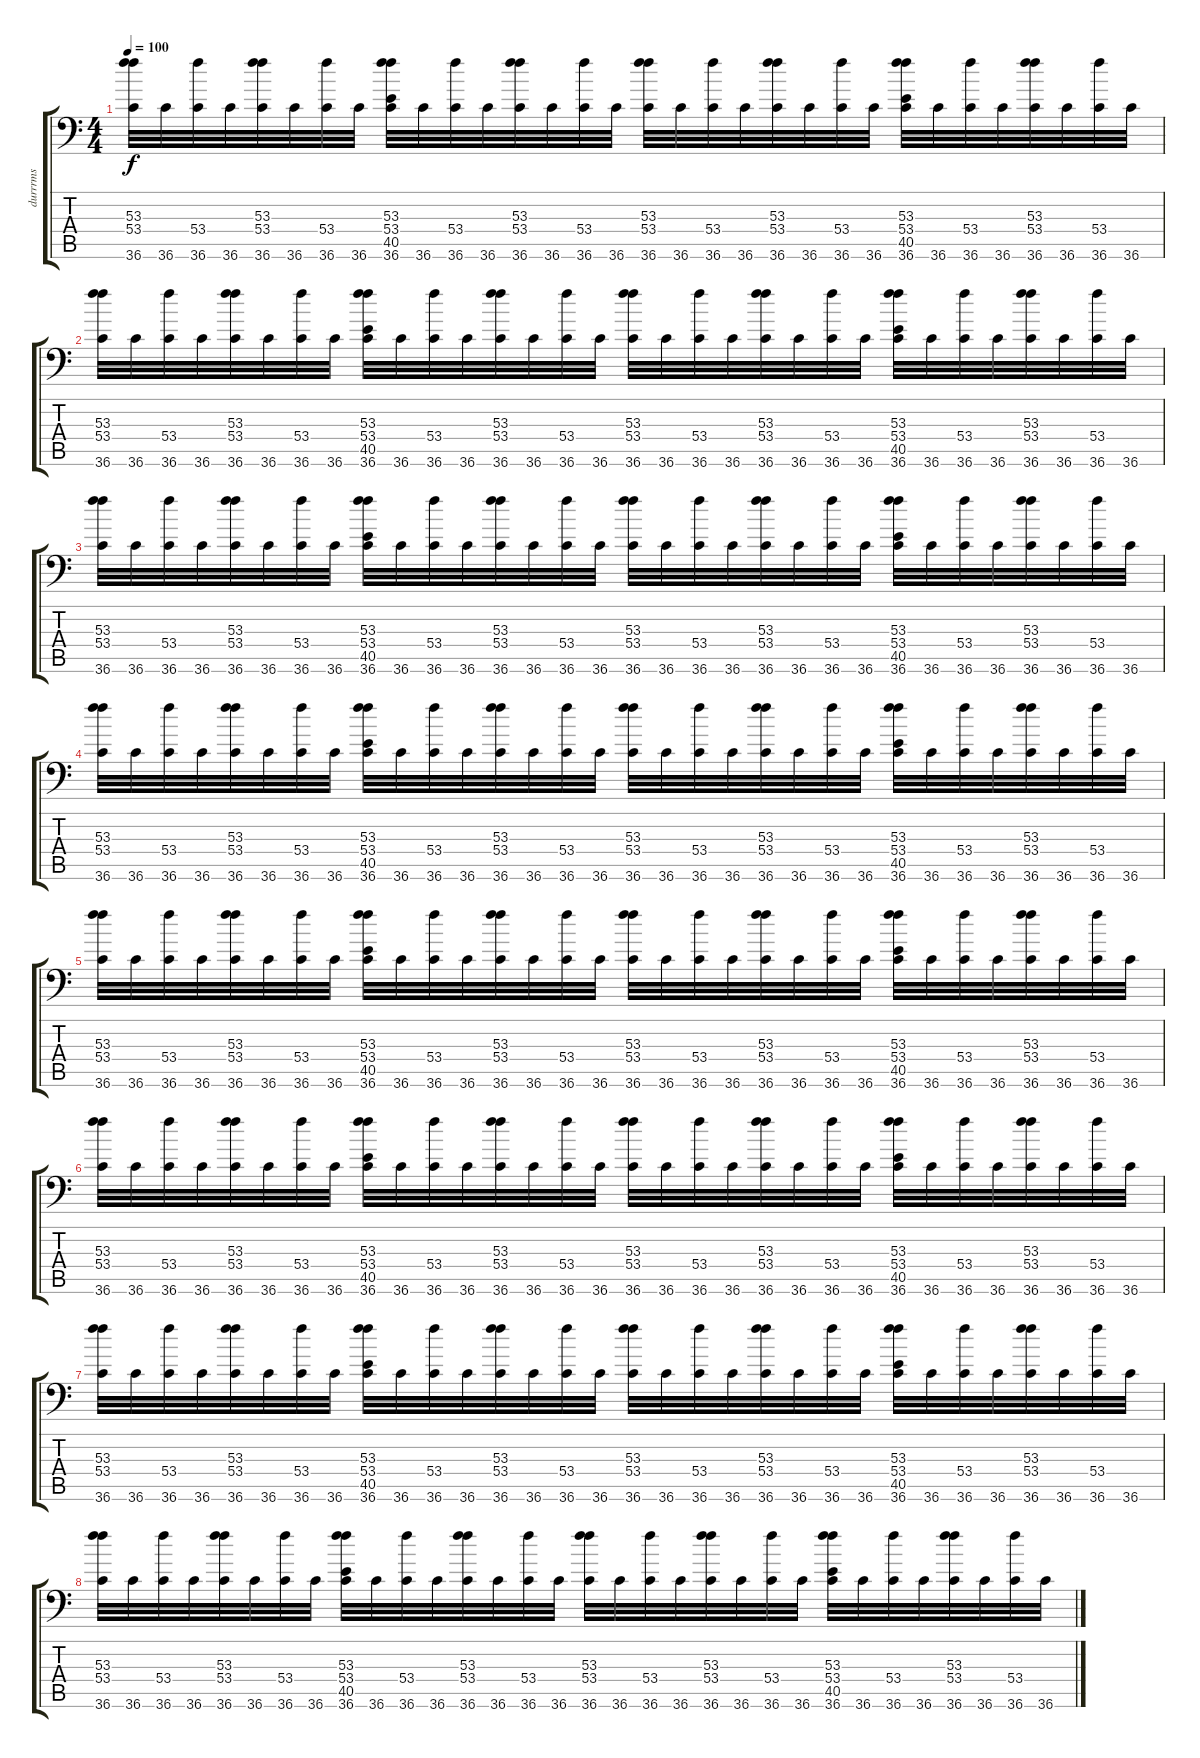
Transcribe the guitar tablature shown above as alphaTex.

\track ("durrrms" "durrrms") {instrument acousticgrandpiano}
\staff {score tabs}
\tuning (C-1 C-1 C-1 C-1 C-1 C-1) {hide}
\ts (4 4)
\tempo 100
\clef f4
\ks c
(53.3 53.4 36.6).32{dy f} 36.6.32 (53.4 36.6).32 36.6.32 (53.3 53.4 36.6).32 36.6.32 (53.4 36.6).32 36.6.32 (53.3 53.4 40.5 36.6).32 36.6.32 (53.4 36.6).32 36.6.32 (53.3 53.4 36.6).32 36.6.32 (53.4 36.6).32 36.6.32 (53.3 53.4 36.6).32 36.6.32 (53.4 36.6).32 36.6.32 (53.3 53.4 36.6).32 36.6.32 (53.4 36.6).32 36.6.32 (53.3 53.4 40.5 36.6).32 36.6.32 (53.4 36.6).32 36.6.32 (53.3 53.4 36.6).32 36.6.32 (53.4 36.6).32 36.6.32 |
(53.3 53.4 36.6).32 36.6.32 (53.4 36.6).32 36.6.32 (53.3 53.4 36.6).32 36.6.32 (53.4 36.6).32 36.6.32 (53.3 53.4 40.5 36.6).32 36.6.32 (53.4 36.6).32 36.6.32 (53.3 53.4 36.6).32 36.6.32 (53.4 36.6).32 36.6.32 (53.3 53.4 36.6).32 36.6.32 (53.4 36.6).32 36.6.32 (53.3 53.4 36.6).32 36.6.32 (53.4 36.6).32 36.6.32 (53.3 53.4 40.5 36.6).32 36.6.32 (53.4 36.6).32 36.6.32 (53.3 53.4 36.6).32 36.6.32 (53.4 36.6).32 36.6.32 |
(53.3 53.4 36.6).32 36.6.32 (53.4 36.6).32 36.6.32 (53.3 53.4 36.6).32 36.6.32 (53.4 36.6).32 36.6.32 (53.3 53.4 40.5 36.6).32 36.6.32 (53.4 36.6).32 36.6.32 (53.3 53.4 36.6).32 36.6.32 (53.4 36.6).32 36.6.32 (53.3 53.4 36.6).32 36.6.32 (53.4 36.6).32 36.6.32 (53.3 53.4 36.6).32 36.6.32 (53.4 36.6).32 36.6.32 (53.3 53.4 40.5 36.6).32 36.6.32 (53.4 36.6).32 36.6.32 (53.3 53.4 36.6).32 36.6.32 (53.4 36.6).32 36.6.32 |
(53.3 53.4 36.6).32 36.6.32 (53.4 36.6).32 36.6.32 (53.3 53.4 36.6).32 36.6.32 (53.4 36.6).32 36.6.32 (53.3 53.4 40.5 36.6).32 36.6.32 (53.4 36.6).32 36.6.32 (53.3 53.4 36.6).32 36.6.32 (53.4 36.6).32 36.6.32 (53.3 53.4 36.6).32 36.6.32 (53.4 36.6).32 36.6.32 (53.3 53.4 36.6).32 36.6.32 (53.4 36.6).32 36.6.32 (53.3 53.4 40.5 36.6).32 36.6.32 (53.4 36.6).32 36.6.32 (53.3 53.4 36.6).32 36.6.32 (53.4 36.6).32 36.6.32 |
(53.3 53.4 36.6).32 36.6.32 (53.4 36.6).32 36.6.32 (53.3 53.4 36.6).32 36.6.32 (53.4 36.6).32 36.6.32 (53.3 53.4 40.5 36.6).32 36.6.32 (53.4 36.6).32 36.6.32 (53.3 53.4 36.6).32 36.6.32 (53.4 36.6).32 36.6.32 (53.3 53.4 36.6).32 36.6.32 (53.4 36.6).32 36.6.32 (53.3 53.4 36.6).32 36.6.32 (53.4 36.6).32 36.6.32 (53.3 53.4 40.5 36.6).32 36.6.32 (53.4 36.6).32 36.6.32 (53.3 53.4 36.6).32 36.6.32 (53.4 36.6).32 36.6.32 |
(53.3 53.4 36.6).32 36.6.32 (53.4 36.6).32 36.6.32 (53.3 53.4 36.6).32 36.6.32 (53.4 36.6).32 36.6.32 (53.3 53.4 40.5 36.6).32 36.6.32 (53.4 36.6).32 36.6.32 (53.3 53.4 36.6).32 36.6.32 (53.4 36.6).32 36.6.32 (53.3 53.4 36.6).32 36.6.32 (53.4 36.6).32 36.6.32 (53.3 53.4 36.6).32 36.6.32 (53.4 36.6).32 36.6.32 (53.3 53.4 40.5 36.6).32 36.6.32 (53.4 36.6).32 36.6.32 (53.3 53.4 36.6).32 36.6.32 (53.4 36.6).32 36.6.32 |
(53.3 53.4 36.6).32 36.6.32 (53.4 36.6).32 36.6.32 (53.3 53.4 36.6).32 36.6.32 (53.4 36.6).32 36.6.32 (53.3 53.4 40.5 36.6).32 36.6.32 (53.4 36.6).32 36.6.32 (53.3 53.4 36.6).32 36.6.32 (53.4 36.6).32 36.6.32 (53.3 53.4 36.6).32 36.6.32 (53.4 36.6).32 36.6.32 (53.3 53.4 36.6).32 36.6.32 (53.4 36.6).32 36.6.32 (53.3 53.4 40.5 36.6).32 36.6.32 (53.4 36.6).32 36.6.32 (53.3 53.4 36.6).32 36.6.32 (53.4 36.6).32 36.6.32 |
(53.3 53.4 36.6).32 36.6.32 (53.4 36.6).32 36.6.32 (53.3 53.4 36.6).32 36.6.32 (53.4 36.6).32 36.6.32 (53.3 53.4 40.5 36.6).32 36.6.32 (53.4 36.6).32 36.6.32 (53.3 53.4 36.6).32 36.6.32 (53.4 36.6).32 36.6.32 (53.3 53.4 36.6).32 36.6.32 (53.4 36.6).32 36.6.32 (53.3 53.4 36.6).32 36.6.32 (53.4 36.6).32 36.6.32 (53.3 53.4 40.5 36.6).32 36.6.32 (53.4 36.6).32 36.6.32 (53.3 53.4 36.6).32 36.6.32 (53.4 36.6).32 36.6.32
